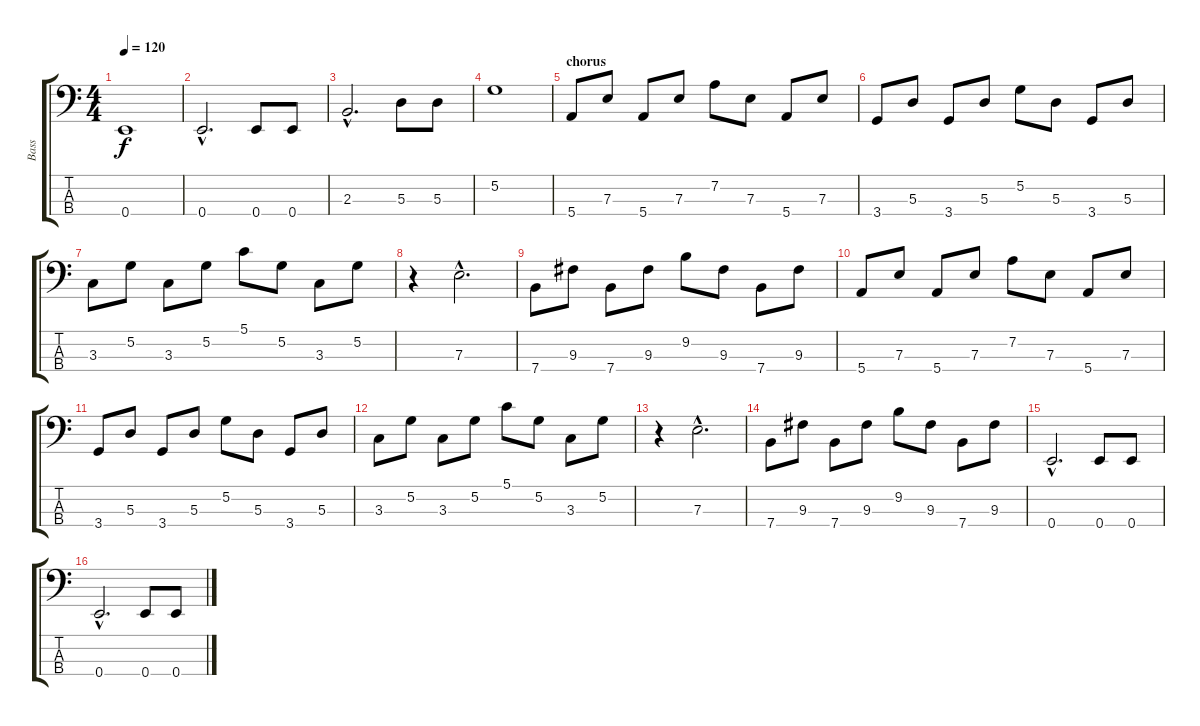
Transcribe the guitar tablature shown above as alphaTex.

\track ("Bass" "Bass") {instrument electricbassfinger}
\staff {score tabs}
\tuning (G2 D2 A1 E1) {hide}
\ts (4 4)
\tempo 120
\clef f4
\ks c
0.4.1{dy f} |
0.4{hac}.2{d} 0.4.8 0.4.8 |
2.3{hac}.2{d} 5.3.8 5.3.8 |
5.2.1 |
\section ("" "chorus")
5.4.8 7.3.8 5.4.8 7.3.8 7.2.8 7.3.8 5.4.8 7.3.8 |
3.4.8 5.3.8 3.4.8 5.3.8 5.2.8 5.3.8 3.4.8 5.3.8 |
3.3.8 5.2.8 3.3.8 5.2.8 5.1.8 5.2.8 3.3.8 5.2.8 |
r.4 7.3{hac}.2{d} |
7.4.8 9.3.8 7.4.8 9.3.8 9.2.8 9.3.8 7.4.8 9.3.8 |
5.4.8 7.3.8 5.4.8 7.3.8 7.2.8 7.3.8 5.4.8 7.3.8 |
3.4.8 5.3.8 3.4.8 5.3.8 5.2.8 5.3.8 3.4.8 5.3.8 |
3.3.8 5.2.8 3.3.8 5.2.8 5.1.8 5.2.8 3.3.8 5.2.8 |
r.4 7.3{hac}.2{d} |
7.4.8 9.3.8 7.4.8 9.3.8 9.2.8 9.3.8 7.4.8 9.3.8 |
0.4{hac}.2{d} 0.4.8 0.4.8 |
0.4{hac}.2{d} 0.4.8 0.4.8
